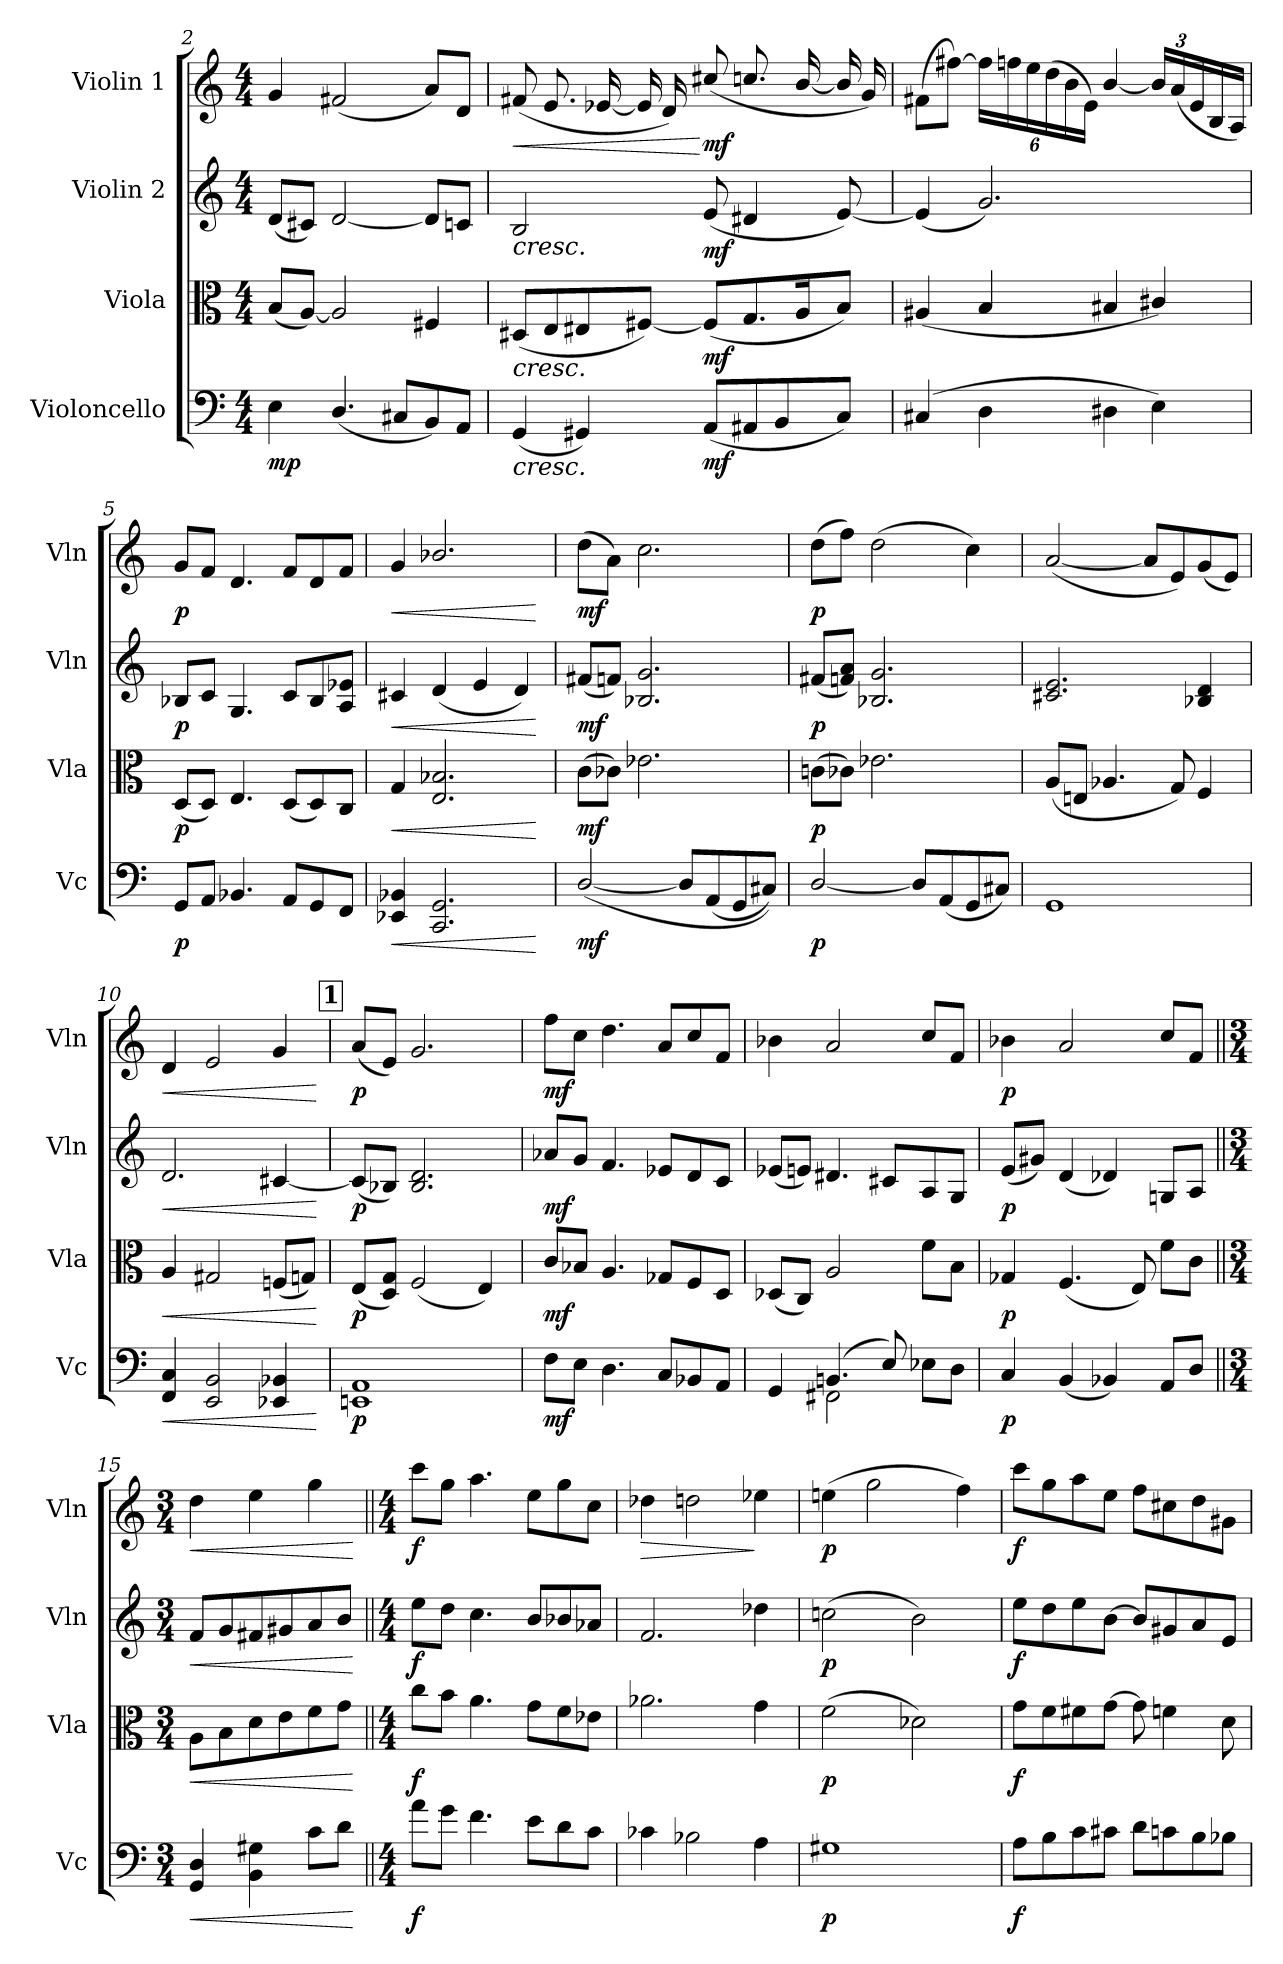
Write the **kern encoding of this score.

**kern	**dynam	**kern	**dynam	**kern	**dynam	**kern	**dynam
*part4	*part4	*part3	*part3	*part2	*part2	*part1	*part1
*staff4	*staff4	*staff3	*staff3	*staff2	*staff2	*staff1	*staff1
*I"Violoncello	*	*I"Viola	*	*I"Violin 2	*	*I"Violin 1	*
*I'Vc	*	*I'Vla	*	*I'Vln	*	*I'Vln	*
*clefF4	*	*clefC3	*	*clefG2	*	*clefG2	*
*k[]	*	*k[]	*	*k[]	*	*k[]	*
*M4/4	*	*M4/4	*	*M4/4	*	*M4/4	*
=2	=2	=2	=2	=2	=2	=2	=2
!	!LO:DY:b	!	!	!	!	!	!
4E\	mp	(8B/L	.	(8d/L	.	4g/	.
.	.	[8A/J)	.	8c#X/J)	.	.	.
(4.D/	.	2A/]	.	[2d/	.	(2f#X/	.
8C#X/L	.	.	.	.	.	.	.
8BB/)	.	4F#X/	.	8d/L]	.	8a/L)	.
8AA/J	.	.	.	8cn/J	.	8d/J	.
=3	=3	=3	=3	=3	=3	=3	=3
!	!LO:HP:b	!	!LO:HP:b	!	!LO:HP:b	!	!LO:HP:b
(4GG/	<	(8D#X/L	<	2B/	<	(8f#X/L	<
.	.	8E/	.	.	.	8.e/	.
4GG#X/)	.	8E#X/	.	.	.	.	.
.	.	.	.	.	.	[16e-X/L	.
.	.	[8F#X/J)	.	.	.	16e-/L]	.
.	.	.	.	.	.	16d/JJ)	.
!	!LO:DY:b	!	!LO:DY:b	!	!LO:DY:b	!	!LO:DY:n=1:b
(8AA/L	mf	(8F#/L]	mf	(8e/	mf	(8cc#X/L	[ mf
8AA#X/	.	8.G/	.	4d#X/	.	8.ccn/	.
8BB/	.	.	.	.	.	.	.
.	.	16A/K	.	.	.	[16b/L	.
8C/J)	.	8B/J)	.	[8e/)	.	16b/L]	.
.	.	.	.	.	.	16g/JJ)	.
!!LO:LB:g=z
=4	=4	=4	=4	=4	=4	=4	=4
(4C#X/	.	(4A#X/	.	(4e/]	.	(8f#X\L	.
.	.	.	.	.	.	[8ff#X\J)	.
*	*	*	*	*	*	*Xbrackettup	*
4D\	.	4B/	.	2.g/)	.	24ff#\LL]	.
.	.	.	.	.	.	24ffn\	.
.	.	.	.	.	.	24ee\	.
.	.	.	.	.	.	(24dd\	.
.	.	.	.	.	.	24b\	.
.	.	.	.	.	.	24e\JJ)	.
4D#X\	.	4B#X/	.	.	.	[4b/	.
4E\)	.	4c#X/)	.	.	.	24b/LL]	.
.	.	.	.	.	.	(24a/	.
.	.	.	.	.	.	24e/	.
.	.	.	.	.	.	16B/	.
.	.	.	.	.	.	16A/JJ)	.
=5	=5	=5	=5	=5	=5	=5	=5
!	!LO:DY:b	!	!LO:DY:b	!	!LO:DY:b	!	!LO:DY:b
8GG/L	p	(8D/L	p	8B-X/L	p	8g/L	p
8AA/J	.	8D/J)	.	8c/J	.	8f/J	.
4.BB-X/	.	4.E/	.	4.G/	.	4.d/	.
8AA/L	.	(8D/L	.	8c/L	.	8f/L	.
8GG/	.	8D/)	.	8B-/	.	8d/	.
8FF/J	.	8C/J	.	8A/ 8e-X/J	.	8f/J	.
=6	=6	=6	=6	=6	=6	=6	=6
!	!LO:HP:b	!	!LO:HP:b	!	!LO:HP:b	!	!LO:HP:b
4EE-X/ 4BB-X/	<	4G/	<	4c#X/	<	4g/	<
2.CC/ 2.GG/	.	2.E/ 2.B-X/	.	(4d/	.	2.b-X/	.
.	.	.	.	4e/	.	.	.
.	.	.	.	4d/)	.	.	.
.	[	.	[	.	[	.	[
=7	=7	=7	=7	=7	=7	=7	=7
!	!LO:DY:b	!	!LO:DY:b	!	!LO:DY:b	!	!LO:DY:b
(<[2D/	mf	(8c\L	mf	(8f#X/L	mf	(8dd\L	mf
.	.	8c-X\J)	.	8fn/J)	.	8a\J)	.
.	.	2.e-X\	.	2.B-X/ 2.g/	.	2.cc\	.
8D/L]	.	.	.	.	.	.	.
(8AA/	.	.	.	.	.	.	.
8GG/	.	.	.	.	.	.	.
8C#X/J))	.	.	.	.	.	.	.
!!LO:LB:g=z
=8	=8	=8	=8	=8	=8	=8	=8
!	!LO:DY:b	!	!LO:DY:b	!	!LO:DY:b	!	!LO:DY:b
[2D/	p	(8cn\L	p	(8f#X/L	p	(8dd\L	p
.	.	8c-X\J)	.	8fn/ 8a/J)	.	8ff\J)	.
.	.	2.e-X\	.	2.B-X/ 2.g/	.	(2dd\	.
8D/L]	.	.	.	.	.	.	.
(8AA/	.	.	.	.	.	.	.
8GG/	.	.	.	.	.	4cc\)	.
8C#X/J)	.	.	.	.	.	.	.
=9	=9	=9	=9	=9	=9	=9	=9
1GG	.	(8A/L	.	2.c#X/ 2.e/	.	([2a/	.
.	.	8En/J	.	.	.	.	.
.	.	4.A-X/	.	.	.	.	.
.	.	.	.	.	.	8a/L]	.
.	.	8G/)	.	.	.	8e/)	.
.	.	4F/	.	4B-X/ 4d/	.	(8g/	.
.	.	.	.	.	.	8e/J)	.
=10	=10	=10	=10	=10	=10	=10	=10
!	!LO:HP:b	!	!LO:HP:b	!	!LO:HP:b	!	!LO:HP:b
4FF/ 4C/	<	4A/	<	2.d/	<	4d/	<
2EE/ 2BB/	.	2G#X/	.	.	.	2e/	.
4EE-X/ 4BB-X/	.	(8Fn/L	.	[4c#X/	.	4g/	.
.	.	8Gn/J)	.	.	.	.	.
.	[	.	[	.	[	.	[
!!LO:REH:place=s1:a:B:cj:fs=14:t=1
=11	=11	=11	=11	=11	=11	=11	=11
!	!LO:DY:b	!	!LO:DY:b	!	!LO:DY:b	!	!LO:DY:b
1EEn 1AA	p	(8E/L	p	(8c#/L]	p	(8a/L	p
.	.	8D/ 8G/J)	.	8B-X/J)	.	8e/J)	.
.	.	(2F/	.	2.B-/ 2.d/	.	2.g/	.
.	.	4E/)	.	.	.	.	.
=12	=12	=12	=12	=12	=12	=12	=12
!	!LO:DY:b	!	!LO:DY:b	!	!LO:DY:b	!	!LO:DY:b
8F\L	mf	8c/L	mf	8a-X/L	mf	8ff\L	mf
8E\J	.	8B-X/J	.	8g/J	.	8cc\J	.
4.D\	.	4.A/	.	4.f/	.	4.dd\	.
8C/L	.	8G-X/L	.	8e-X/L	.	8a/L	.
8BB-X/	.	8F/	.	8d/	.	8cc/	.
8AA/J	.	8D/J	.	8c/J	.	8f/J	.
!!LO:LB:g=z
=13	=13	=13	=13	=13	=13	=13	=13
*^	*	*	*	*	*	*	*
4GG/	4ryy	.	(8D-X/L	.	(8e-X/L	.	4b-X\	.
.	.	.	8C/J)	.	8en/J)	.	.	.
(4.BBn/	2FF#X\	.	2A/	.	4.d#X/	.	2a/	.
8E/)	.	.	.	.	8c#X/L	.	.	.
8E-X\L	4ryy	.	8f\L	.	8A/	.	8cc/L	.
8D\J	.	.	8B\J	.	8G/J	.	8f/J	.
*v	*v	*	*	*	*	*	*	*
=14	=14	=14	=14	=14	=14	=14	=14
!	!LO:DY:b	!	!LO:DY:b	!	!LO:DY:b	!	!LO:DY:b
4C/	p	4G-X/	p	(8e/L	p	4b-X\	p
.	.	.	.	8g#X/J)	.	.	.
(4BB/	.	(4.F/	.	(4d/	.	2a/	.
4BB-X/)	.	.	.	4d-X/)	.	.	.
.	.	8E/)	.	.	.	.	.
8AA/L	.	8f\L	.	8Gn/L	.	8cc/L	.
8D/J	.	8c\J	.	8A/J	.	8f/J	.
=15||	=15||	=15||	=15||	=15||	=15||	=15||	=15||
*M3/4	*	*M3/4	*	*M3/4	*	*M3/4	*
!	!LO:HP:b	!	!LO:HP:b	!	!LO:HP:b	!	!LO:HP:b
4GG/ 4D/	<	8A\L	<	8f/L	<	4dd\	<
.	.	8B\	.	8g/	.	.	.
4BB\ 4G#X\	.	8d\	.	8f#X/	.	4ee\	.
.	.	8e\	.	8g#X/	.	.	.
8c\L	.	8f\	.	8a/	.	4gg\	.
8d\J	.	8g\J	.	8b/J	.	.	.
.	[	.	[	.	[	.	[
=16||	=16||	=16||	=16||	=16||	=16||	=16||	=16||
*M4/4	*	*M4/4	*	*M4/4	*	*M4/4	*
!	!LO:DY:b	!	!LO:DY:b	!	!LO:DY:b	!	!LO:DY:b
8a\L	f	8cc\L	f	8ee\L	f	8ccc\L	f
8g\J	.	8b\J	.	8dd\J	.	8gg\J	.
4.f\	.	4.a\	.	4.cc\	.	4.aa\	.
8e\L	.	8g\L	.	8b/L	.	8ee\L	.
8d\	.	8f\	.	8b-X/	.	8gg\	.
8c\J	.	8e-X\J	.	8a-X/J	.	8cc\J	.
!!LO:PB:g=z
=17	=17	=17	=17	=17	=17	=17	=17
!	!	!	!	!	!	!	!LO:HP:b
4c-X\	.	2.a-X\	.	2.f/	.	4dd-X\	>
2B-X\	.	.	.	.	.	2ddn\	.
4A\	[	4g\	[	4dd-X\	[	4ee-X\	]
=18	=18	=18	=18	=18	=18	=18	=18
!	!LO:DY:b	!	!LO:DY:b	!	!LO:DY:b	!	!LO:DY:b
1G#X	p	(2f\	p	(2ccn\	p	(4een\	p
.	.	.	.	.	.	2gg\	.
.	.	2d-X\)	.	2b\)	.	.	.
.	.	.	.	.	.	4ff\)	.
=19	=19	=19	=19	=19	=19	=19	=19
!	!LO:DY:b	!	!LO:DY:b	!	!LO:DY:b	!	!LO:DY:b
8A\L	f	8g\L	f	8ee\L	f	8ccc\L	f
8B\	.	8f\	.	8dd\	.	8gg\	.
8c\	.	8f#X\	.	8ee\	.	8aa\	.
8c#X\J	.	[8g\J	.	[8b\J	.	8ee\J	.
8d\L	.	8g\]	.	8b/L]	.	8ff\L	.
8cn\	.	4fn\	.	8g#X/	.	8cc#X\	.
8B\	.	.	.	8a/	.	8dd\	.
8B-X\J	.	8d\	.	8e/J	.	8g#X\J	.
=	=	=	=	=	=	=	=
*-	*-	*-	*-	*-	*-	*-	*-
